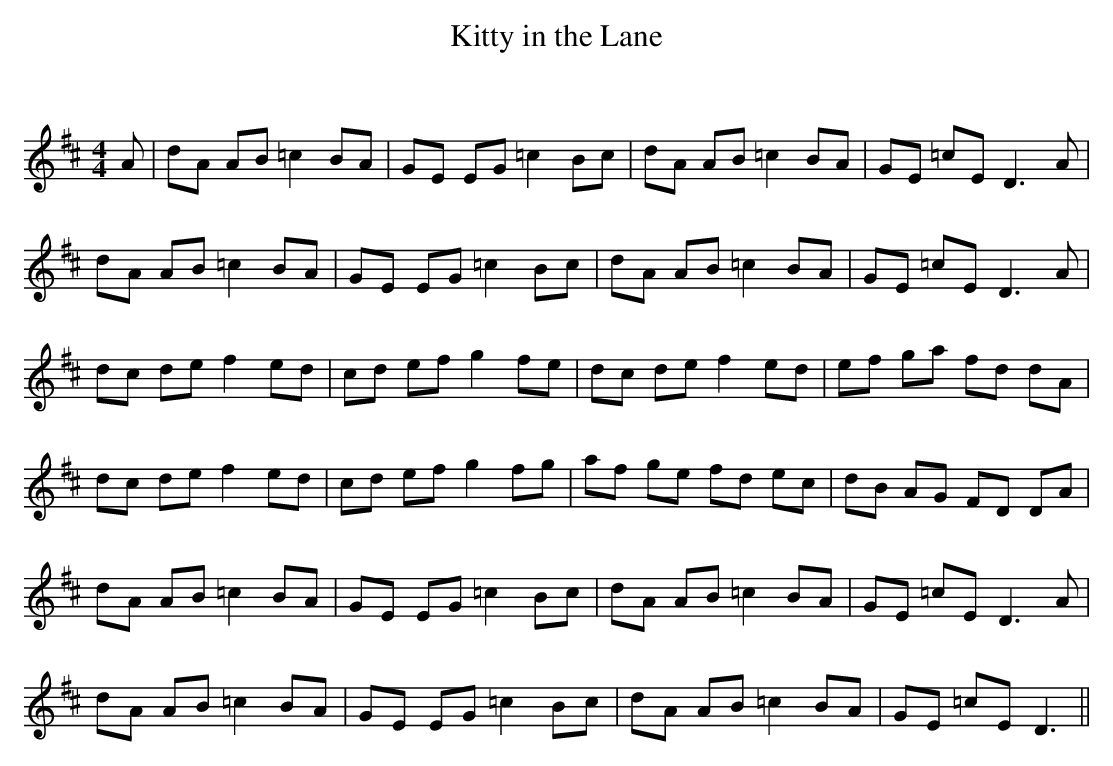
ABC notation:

X:1
T: Kitty in the Lane
C:
Q: 232
K:D
M:4/4
L:1/8
A|dA AB =c2 BA|GE EG =c2 Bc|dA AB =c2 BA|GE =cE D3A|
dA AB =c2 BA|GE EG =c2 Bc|dA AB =c2 BA|GE =cE D3A|
dc de f2 ed|cd ef g2 fe|dc de f2 ed|ef ga fd dA|
dc de f2 ed|cd ef g2 fg|af ge fd ec|dB AG FD DA|
dA AB =c2 BA|GE EG =c2 Bc|dA AB =c2 BA|GE =cE D3A|
dA AB =c2 BA|GE EG =c2 Bc|dA AB =c2 BA|GE =cE D3||
